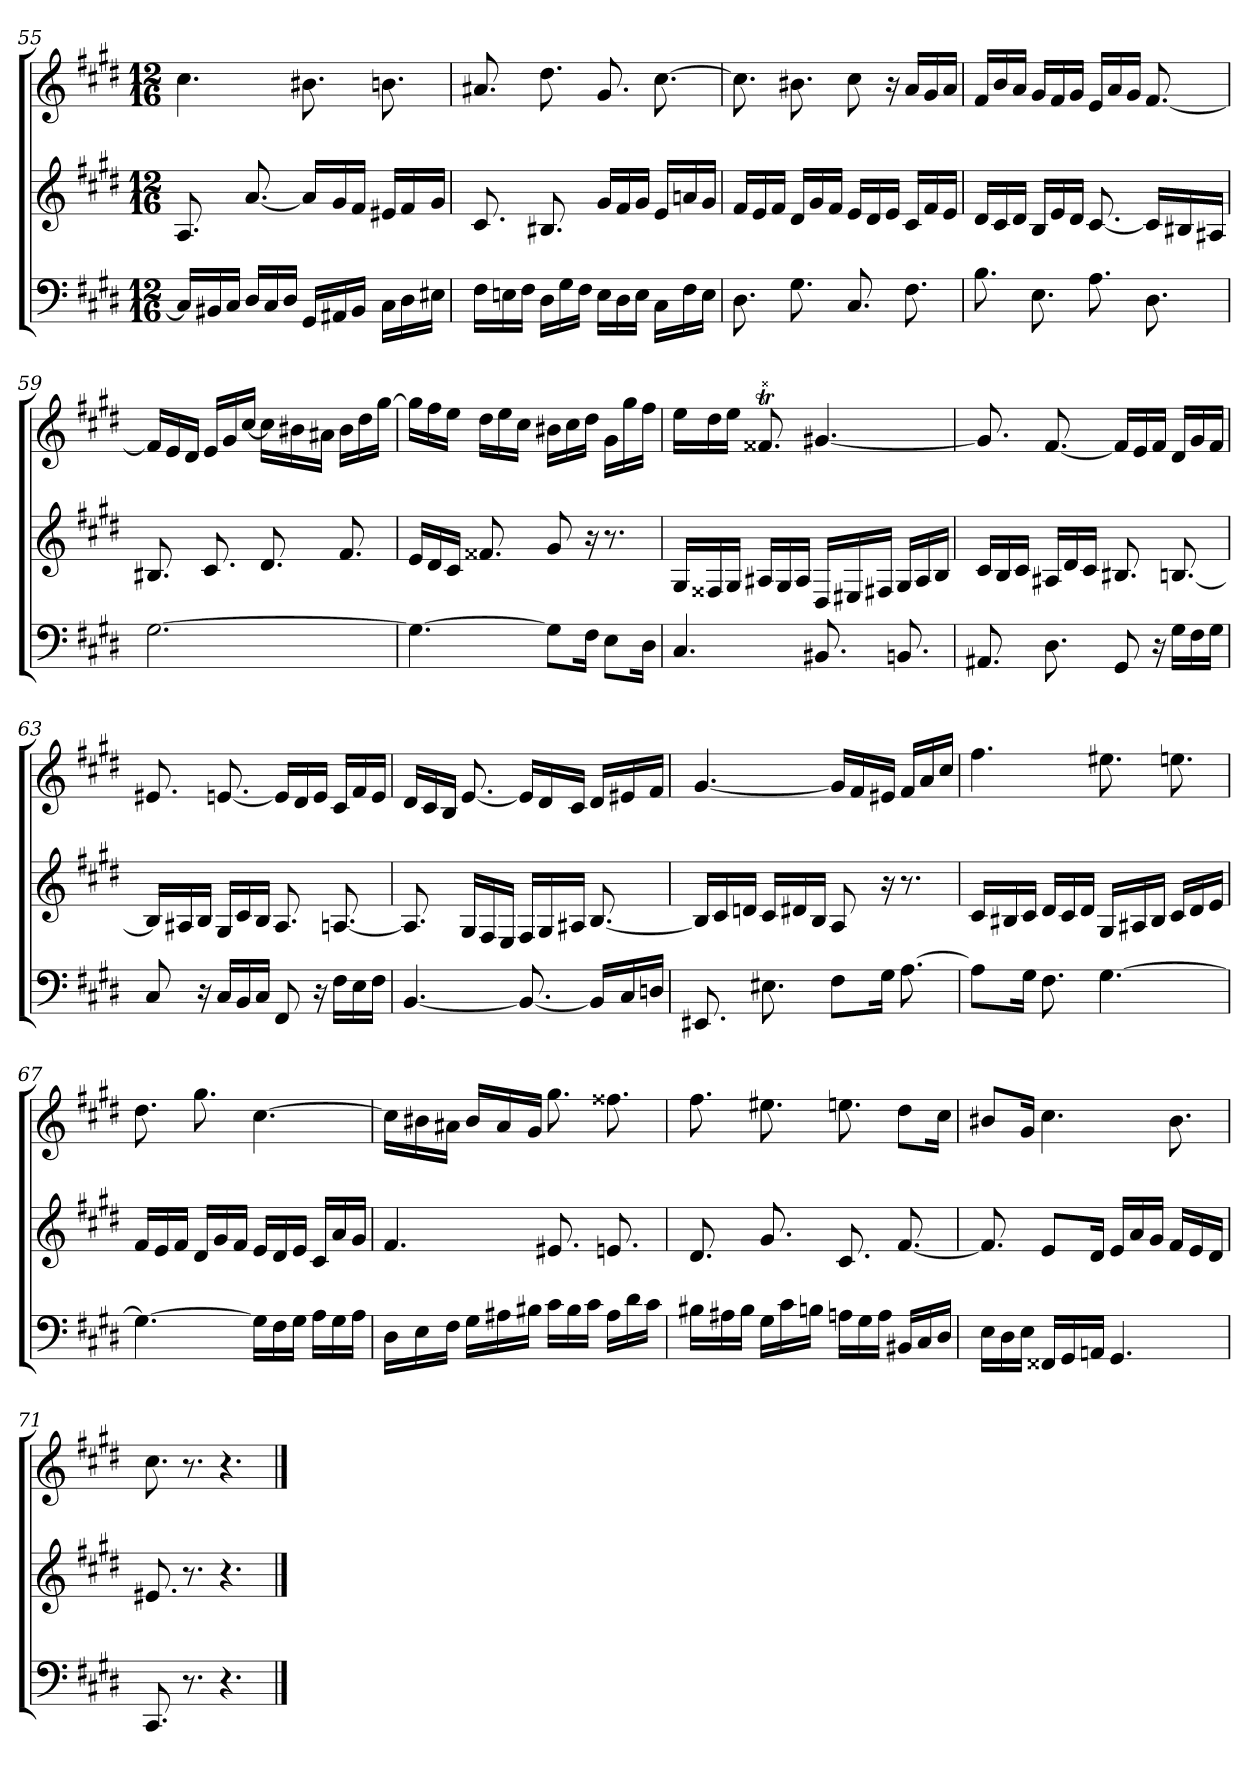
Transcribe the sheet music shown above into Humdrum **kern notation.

**kern	**kern	**kern
*part3	*part2	*part1
*staff3	*staff2	*staff1
*k[f#c#g#d#]	*k[f#c#g#d#]	*k[f#c#g#d#]
*c#:	*c#:	*c#:
*M12/16	*M12/16	*M12/16
=55	=55	=55
16C#LL]	8.A	4.cc#
16BB#X	.	.
16C#JJ	.	.
16D#LL	[8.a	.
16C#	.	.
16D#JJ	.	.
16GG#LL	16aLL]	8.b#X
16AA#X	16g#	.
16BB#JJ	16f#JJ	.
16C#LL	16e#XLL	8.bn
16D#	16f#	.
16E#XJJ	16g#JJ	.
=56	=56	=56
16F#LL	8.c#	8.a#X
16En	.	.
16F#JJ	.	.
16D#LL	8.B#X	8.dd#
16G#	.	.
16F#JJ	.	.
16ELL	16g#LL	8.g#
16D#	16f#	.
16EJJ	16g#JJ	.
16C#LL	16eLL	[8.cc#
16F#	16an	.
16EJJ	16g#JJ	.
=57	=57	=57
8.D#	16f#LL	8.cc#]
.	16e	.
.	16f#JJ	.
8.G#	16d#LL	8.b#X
.	16g#	.
.	16f#JJ	.
8.C#	16eLL	8cc#
.	16d#	.
.	16eJJ	16r
8.F#	16c#LL	16aLL
.	16f#	16g#
.	16eJJ	16aJJ
=58	=58	=58
8.B	16d#LL	16f#LL
.	16c#	16b
.	16d#JJ	16aJJ
8.E	16BLL	16g#LL
.	16e	16f#
.	16d#JJ	16g#JJ
8.A	[8.c#	16eLL
.	.	16a
.	.	16g#JJ
8.D#	16c#LL]	[8.f#
.	16B#X	.
.	16A#XJJ	.
=59	=59	=59
[2.G#	8.B#X	16f#LL]
.	.	16e
.	.	16d#JJ
.	8.c#	16eLL
.	.	16g#
.	.	[16cc#JJ
.	8.d#	16cc#LL]
.	.	16b#X
.	.	16a#XJJ
.	8.f#	16b#LL
.	.	16dd#
.	.	[16gg#JJ
=60	=60	=60
4.G#_	16eLL	16gg#LL]
.	16d#	16ff#
.	16c#JJ	16eeJJ
.	8.f##X	16dd#LL
.	.	16ee
.	.	16cc#JJ
8G#L]	8g#	16b#XLL
.	.	16cc#
16F#Jk	16r	16dd#JJ
8EL	8.r	16g#LL
.	.	16gg#
16D#Jk	.	16ff#JJ
=61	=61	=61
4.C#	16G#LL	16eeLL
.	16F##X	16dd#
.	16G#JJ	16eeJJ
!	!	!LO:TR:acc=##
.	16A#XLL	8.f##XT
.	16G#	.
.	16A#JJ	.
8.BB#X	16D#LL	[4.g#X
.	16E#X	.
.	16F#XJJ	.
8.BBn	16G#LL	.
.	16A#	.
.	16BJJ	.
=62	=62	=62
8.AA#X	16c#LL	8.g#]
.	16B	.
.	16c#JJ	.
8.D#	16A#XLL	[8.f#
.	16d#	.
.	16c#JJ	.
8GG#	8.B#X	16f#LL]
.	.	16e
16r	.	16f#JJ
16G#LL	[8.Bn	16d#LL
16F#	.	16g#
16G#JJ	.	16f#JJ
=63	=63	=63
8C#	16BLL]	8.e#X
.	16A#X	.
16r	16BJJ	.
16C#LL	16G#LL	[8.en
16BB	16c#	.
16C#JJ	16BJJ	.
8FF#	8.A#	16eLL]
.	.	16d#
16r	.	16eJJ
16F#LL	[8.An	16c#LL
16E	.	16f#
16F#JJ	.	16eJJ
=64	=64	=64
[4.BB	8.A]	16d#LL
.	.	16c#
.	.	16BJJ
.	16G#LL	[8.e
.	16F#	.
.	16EJJ	.
8.BB_	16F#LL	16eLL]
.	16G#	16d#
.	16A#XJJ	16c#JJ
16BBLL]	[8.B	16d#LL
16C#	.	16e#X
16DnJJ	.	16f#JJ
=65	=65	=65
8.EE#X	16BLL]	[4.g#
.	16c#	.
.	16dnJJ	.
8.E#X	16c#LL	.
.	16d#X	.
.	16BJJ	.
8F#L	8A	16g#LL]
.	.	16f#
16G#Jk	16r	16e#XJJ
[8.A	8.r	16f#LL
.	.	16a
.	.	16cc#JJ
=66	=66	=66
8AL]	16c#LL	4.ff#
.	16B#X	.
16G#Jk	16c#JJ	.
8.F#	16d#LL	.
.	16c#	.
.	16d#JJ	.
[4.G#	16G#LL	8.ee#X
.	16A#X	.
.	16B#JJ	.
.	16c#LL	8.een
.	16d#	.
.	16eJJ	.
=67	=67	=67
4.G#_	16f#LL	8.dd#
.	16e	.
.	16f#JJ	.
.	16d#LL	8.gg#
.	16g#	.
.	16f#JJ	.
16G#LL]	16eLL	[4.cc#
16F#	16d#	.
16G#JJ	16eJJ	.
16ALL	16c#LL	.
16G#	16a	.
16AJJ	16g#JJ	.
=68	=68	=68
16D#LL	4.f#	16cc#LL]
16E	.	16b#X
16F#JJ	.	16a#XJJ
16G#LL	.	16b#LL
16A#X	.	16a#
16B#XJJ	.	16g#JJ
16c#LL	8.e#X	8.gg#
16B#	.	.
16c#JJ	.	.
16A#LL	8.en	8.ff##X
16d#	.	.
16c#JJ	.	.
=69	=69	=69
16B#XLL	8.d#	8.ff#
16A#X	.	.
16B#JJ	.	.
16G#LL	8.g#	8.ee#X
16c#	.	.
16BnJJ	.	.
16AnLL	8.c#	8.een
16G#	.	.
16AJJ	.	.
16BB#XLL	[8.f#	8dd#L
16C#	.	.
16D#JJ	.	16cc#Jk
=70	=70	=70
16ELL	8.f#]	8b#XL
16D#	.	.
16EJJ	.	16g#Jk
16FF##XLL	8eL	4.cc#
16GG#	.	.
16AAnJJ	16d#Jk	.
4.GG#	16eLL	.
.	16a	.
.	16g#JJ	.
.	16f#LL	8.b#
.	16e	.
.	16d#JJ	.
=71	=71	=71
8.CC#	8.e#X	8.cc#
8.r	8.r	8.r
4.r	4.r	4.r
==	==	==
*-	*-	*-
